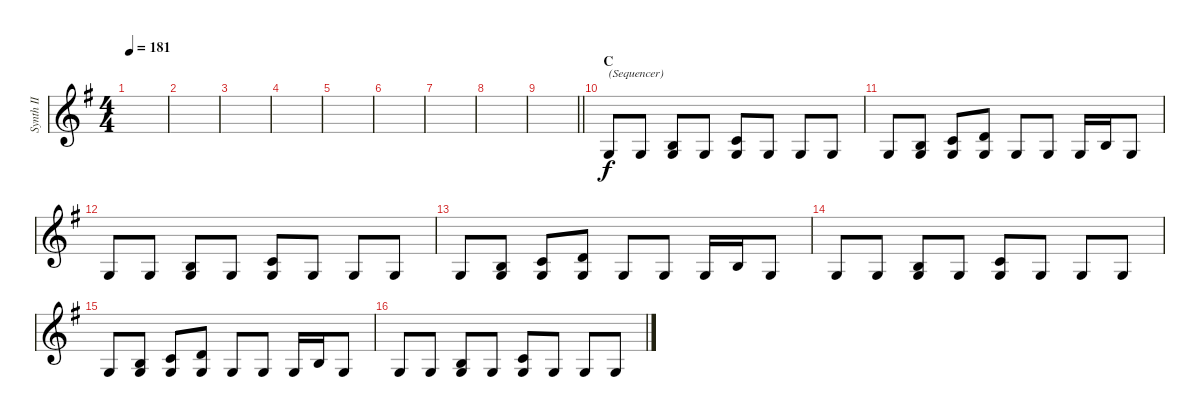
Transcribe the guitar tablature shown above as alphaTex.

\track ("Synth II" "Synth II") {solo instrument orchestrahit}
\staff {score}
\tuning (E4 B3 G3 D3 A2 E2) {hide}
\ts (4 4)
\tempo 181
\clef g2
\ks g
|
|
|
|
|
|
|
|
\barLineRight lightlight
|
\section ("" "C")
0.3.8{txt "(Sequencer)" volume 8 instrument synthdrum} 0.3.8 (0.2 0.3).8 0.3.8 (1.2 0.3).8 0.3.8 0.3.8 0.3.8 |
0.3.8 (0.2 0.3).8 (1.2 0.3).8 (3.2 0.3).8 0.3.8 0.3.8 0.3.16 0.2.16 0.3.8 |
0.3.8 0.3.8 (0.2 0.3).8 0.3.8 (1.2 0.3).8 0.3.8 0.3.8 0.3.8 |
0.3.8 (0.2 0.3).8 (1.2 0.3).8 (3.2 0.3).8 0.3.8 0.3.8 0.3.16 0.2.16 0.3.8 |
0.3.8 0.3.8 (0.2 0.3).8 0.3.8 (1.2 0.3).8 0.3.8 0.3.8 0.3.8 |
0.3.8 (0.2 0.3).8 (1.2 0.3).8 (3.2 0.3).8 0.3.8 0.3.8 0.3.16 0.2.16 0.3.8 |
0.3.8 0.3.8 (0.2 0.3).8 0.3.8 (1.2 0.3).8 0.3.8 0.3.8 0.3.8
